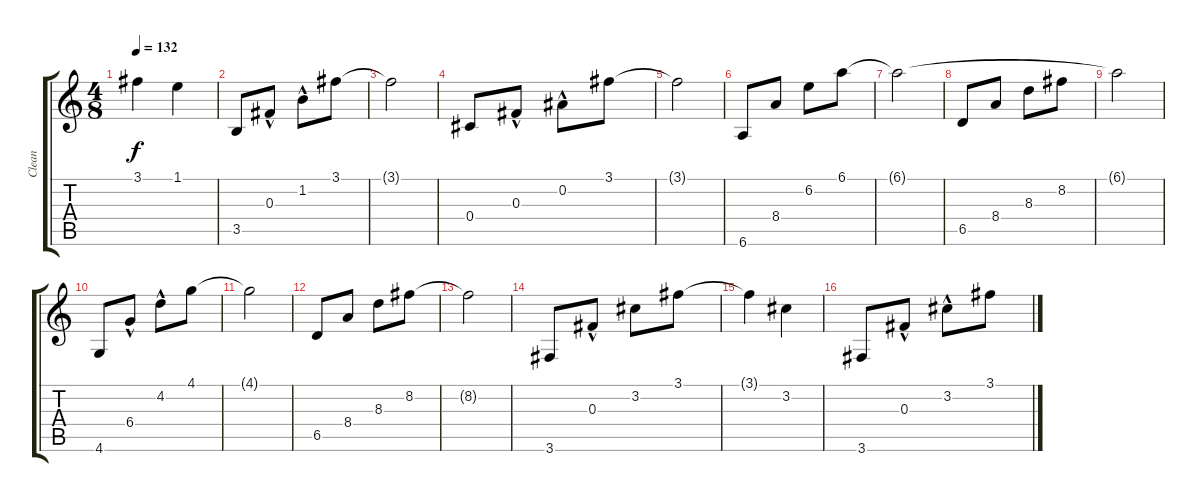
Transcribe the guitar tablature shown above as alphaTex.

\track ("Clean" "Clean") {instrument electricguitarclean}
\staff {score tabs}
\tuning (Eb4 Bb3 Gb3 Db3 Ab2 Eb2) {hide}
\ts (4 8)
\tempo 132
\clef g2
\ks c
3.1{t}.4{dy f} 1.1.4 |
3.5.8 0.3{hac}.8 1.2{hac}.8 3.1.8 |
3.1{t}.2 |
0.4.8 0.3{hac}.8 0.2{hac}.8 3.1.8 |
3.1{t}.2 |
6.6.8 8.4.8 6.2.8 6.1.8 |
6.1{t}.2 |
6.5.8 8.4.8 8.3.8 8.2.8 |
6.1{t}.2 |
4.6.8 6.4{hac}.8 4.2{hac}.8 4.1.8 |
4.1{t}.2 |
6.5.8 8.4.8 8.3.8 8.2.8 |
8.2{t}.2 |
3.6.8 0.3{hac}.8 3.2.8 3.1.8 |
3.1{t}.4 3.2.4 |
3.6.8 0.3{hac}.8 3.2{hac}.8 3.1.8
